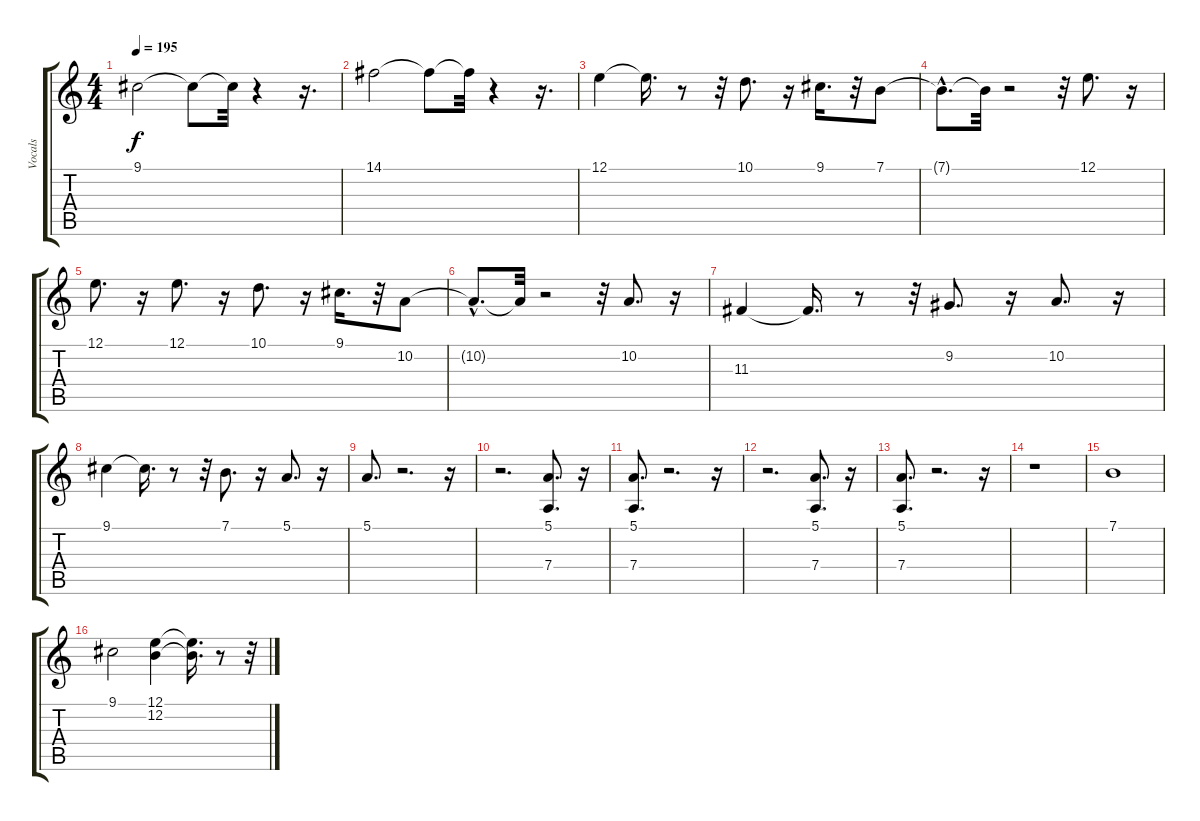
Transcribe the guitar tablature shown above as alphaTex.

\track ("Vocals" "Vocals") {instrument bassoon}
\staff {score tabs}
\tuning (E4 B3 G3 D3 A2 E2) {hide}
\ts (4 4)
\tempo 195
\clef g2
\ks c
9.1.2{dy f} 9.1{t}.8 9.1{t}.32 r.4 r.16{d} |
14.1.2 14.1{t}.8 14.1{t}.32 r.4 r.16{d} |
12.1.4 12.1{t}.16{d} r.8 r.32 10.1.8{d} r.16 9.1.16{d} r.32 7.1.8 |
7.1{hac t}.8{d} 7.1{t}.32 r.2 r.32 12.1.8{d} r.16 |
12.1.8{d} r.16 12.1.8{d} r.16 10.1.8{d} r.16 9.1.16{d} r.32 10.2.8 |
10.2{hac t}.8{d} 10.2{t}.32 r.2 r.32 10.2.8{d} r.16 |
11.3.4 11.3{t}.16{d} r.8 r.32 9.2.8{d} r.16 10.2.8{d} r.16 |
9.1.4 9.1{t}.16{d} r.8 r.32 7.1.8{d} r.16 5.1.8{d} r.16 |
5.1.8{d} r.2{d} r.16 |
r.2{d} (5.1 7.4).8{d} r.16 |
(5.1 7.4).8{d} r.2{d} r.16 |
r.2{d} (5.1 7.4).8{d} r.16 |
(5.1 7.4).8{d} r.2{d} r.16 |
r.1 |
7.1.1 |
9.1.2 (12.1 12.2).4 (12.1{t} 12.2{t}).16{d} r.8 r.32
